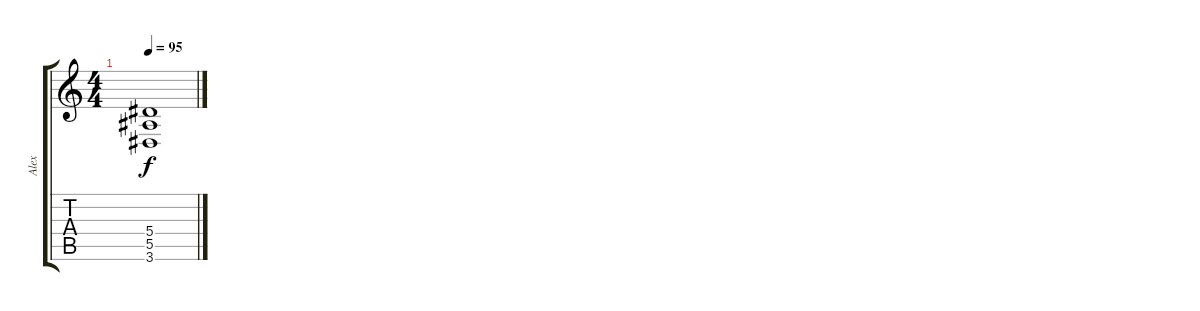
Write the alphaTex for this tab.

\track ("Alex" "Alex") {instrument overdrivenguitar}
\staff {score tabs}
\tuning (C4 G3 Eb3 Bb2 F2 C2) {hide}
\ts (4 4)
\tempo 95
\clef g2
\ks c
(5.4{t} 5.5{t} 3.6{t}).1{dy f volume 0}
